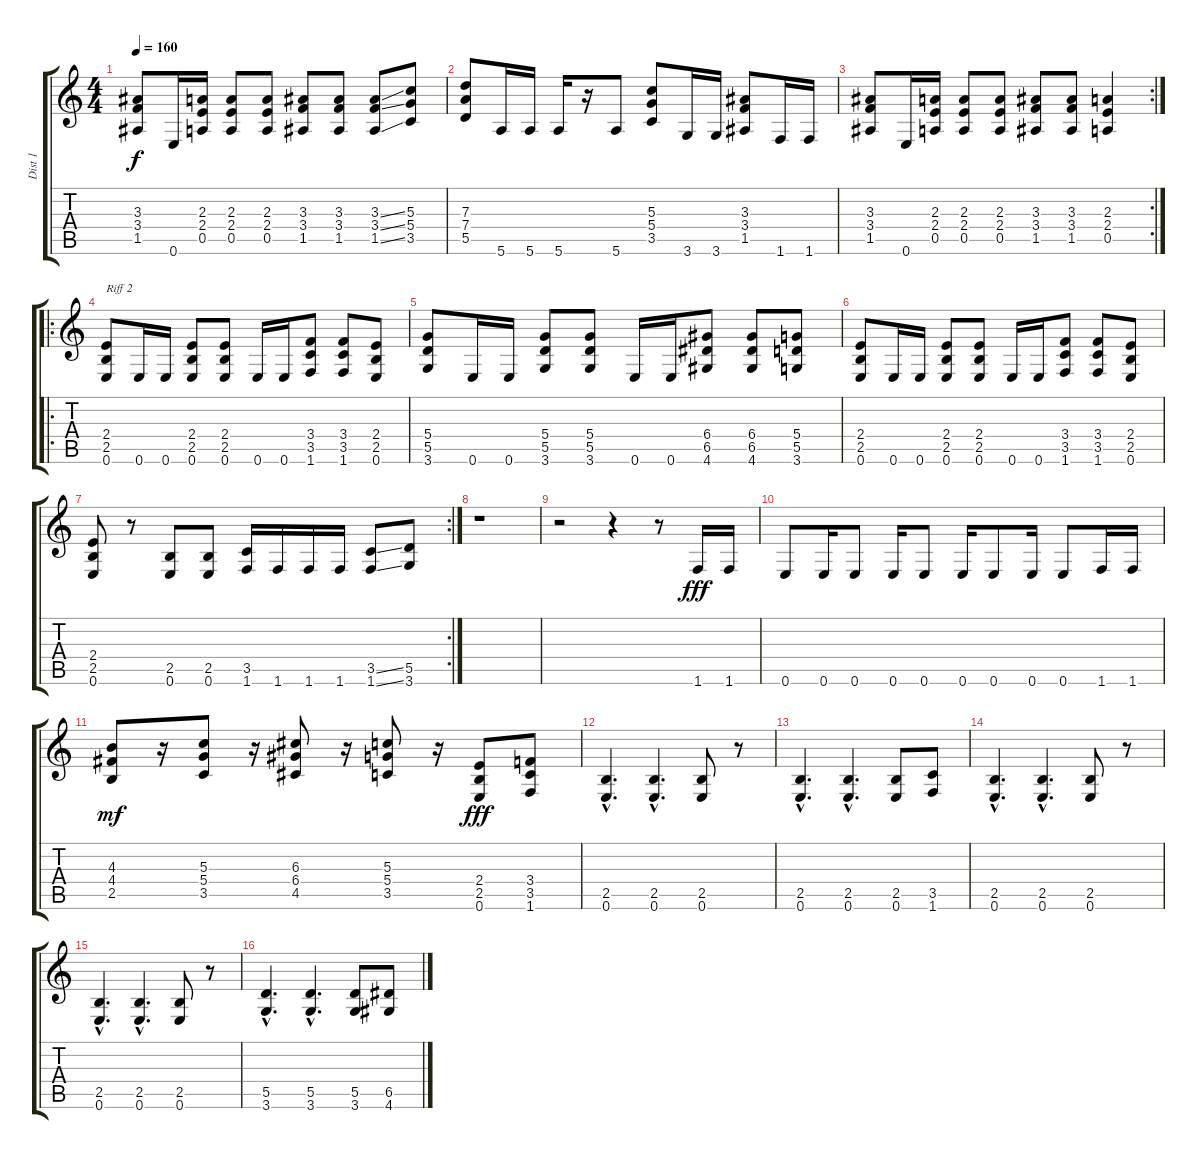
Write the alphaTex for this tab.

\track ("Dist 1" "Dist 1") {instrument overdrivenguitar}
\staff {score tabs}
\tuning (E4 B3 G3 D3 A2 E2) {hide}
\ts (4 4)
\tempo 160
\clef g2
\ks c
(3.3 3.4 1.5).8{dy f} 0.6.16 (2.3 2.4 0.5).16 (2.3 2.4 0.5).8 (2.3 2.4 0.5).8 (3.3 3.4 1.5).8 (3.3 3.4 1.5).8 (3.3{ss} 3.4{ss} 1.5{ss}).8 (5.3 5.4 3.5).8 |
(7.3 7.4 5.5).8 5.6.16 5.6.16 5.6.16 r.16 5.6.8 (5.3 5.4 3.5).8 3.6.16 3.6.16 (3.3 3.4 1.5).8 1.6.16 1.6.16 |
\rc 2
(3.3 3.4 1.5).8 0.6.16 (2.3 2.4 0.5).16 (2.3 2.4 0.5).8 (2.3 2.4 0.5).8 (3.3 3.4 1.5).8 (3.3 3.4 1.5).8 (2.3 2.4 0.5).4 |
\ro
(2.4 2.5 0.6).8{txt "Riff 2"} 0.6.16 0.6.16 (2.4 2.5 0.6).8 (2.4 2.5 0.6).8 0.6.16 0.6.16 (3.4 3.5 1.6).8 (3.4 3.5 1.6).8 (2.4 2.5 0.6).8 |
(5.4 5.5 3.6).8 0.6.16 0.6.16 (5.4 5.5 3.6).8 (5.4 5.5 3.6).8 0.6.16 0.6.16 (6.4 6.5 4.6).8 (6.4 6.5 4.6).8 (5.4 5.5 3.6).8 |
(2.4 2.5 0.6).8 0.6.16 0.6.16 (2.4 2.5 0.6).8 (2.4 2.5 0.6).8 0.6.16 0.6.16 (3.4 3.5 1.6).8 (3.4 3.5 1.6).8 (2.4 2.5 0.6).8 |
\rc 2
(2.4 2.5 0.6).8 r.8 (2.5 0.6).8 (2.5 0.6).8 (3.5 1.6).16 1.6.16 1.6.16 1.6.16 (3.5{ss} 1.6{ss}).8 (5.5 3.6).8 |
r.1 |
r.2 r.4 r.8 1.6.16{dy fff volume 14} 1.6.16 |
0.6.8 0.6.16 0.6.8 0.6.16 0.6.8 0.6.16 0.6.8 0.6.16 0.6.8 1.6.16 1.6.16 |
(4.3 4.4 2.5).8{dy mf} r.16 (5.3 5.4 3.5).8 r.16 (6.3 6.4 4.5).8 r.16 (5.3 5.4 3.5).8 r.16 (2.4 2.5 0.6).8{dy fff} (3.4 3.5 1.6).8 |
(2.5{hac} 0.6{hac}).4{d} (2.5{hac} 0.6{hac}).4{d} (2.5 0.6).8 r.8 |
(2.5{hac} 0.6{hac}).4{d} (2.5{hac} 0.6{hac}).4{d} (2.5 0.6).8 (3.5 1.6).8 |
(2.5{hac} 0.6{hac}).4{d} (2.5{hac} 0.6{hac}).4{d} (2.5 0.6).8 r.8 |
(2.5{hac} 0.6{hac}).4{d} (2.5{hac} 0.6{hac}).4{d} (2.5 0.6).8 r.8 |
(5.5{hac} 3.6{hac}).4{d} (5.5{hac} 3.6{hac}).4{d} (5.5 3.6).8 (6.5 4.6).8
